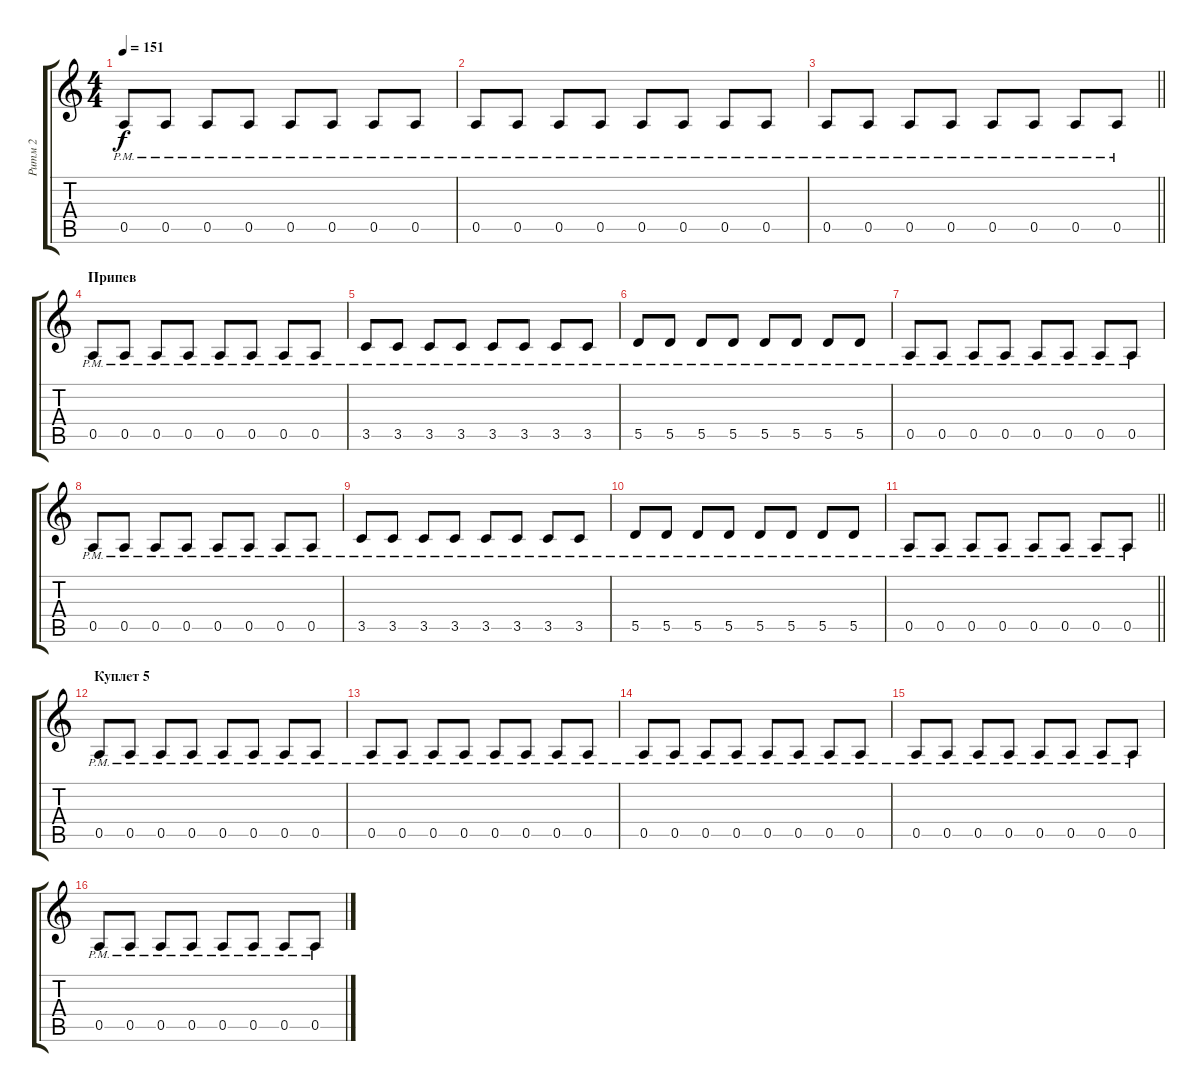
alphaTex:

\track ("Ритм 2" "Ритм 2") {instrument distortionguitar}
\staff {score tabs}
\tuning (E4 B3 G3 D3 A2 E2) {hide}
\ts (4 4)
\tempo 151
\clef g2
\ks c
0.5{pm}.8{dy f} 0.5{pm}.8 0.5{pm}.8 0.5{pm}.8 0.5{pm}.8 0.5{pm}.8 0.5{pm}.8 0.5{pm}.8 |
0.5{pm}.8 0.5{pm}.8 0.5{pm}.8 0.5{pm}.8 0.5{pm}.8 0.5{pm}.8 0.5{pm}.8 0.5{pm}.8 |
\barLineRight lightlight
0.5{pm}.8 0.5{pm}.8 0.5{pm}.8 0.5{pm}.8 0.5{pm}.8 0.5{pm}.8 0.5{pm}.8 0.5{pm}.8 |
\section ("" "Припев")
0.5{pm}.8 0.5{pm}.8 0.5{pm}.8 0.5{pm}.8 0.5{pm}.8 0.5{pm}.8 0.5{pm}.8 0.5{pm}.8 |
3.5{pm}.8 3.5{pm}.8 3.5{pm}.8 3.5{pm}.8 3.5{pm}.8 3.5{pm}.8 3.5{pm}.8 3.5{pm}.8 |
5.5{pm}.8 5.5{pm}.8 5.5{pm}.8 5.5{pm}.8 5.5{pm}.8 5.5{pm}.8 5.5{pm}.8 5.5{pm}.8 |
0.5{pm}.8 0.5{pm}.8 0.5{pm}.8 0.5{pm}.8 0.5{pm}.8 0.5{pm}.8 0.5{pm}.8 0.5{pm}.8 |
0.5{pm}.8 0.5{pm}.8 0.5{pm}.8 0.5{pm}.8 0.5{pm}.8 0.5{pm}.8 0.5{pm}.8 0.5{pm}.8 |
3.5{pm}.8 3.5{pm}.8 3.5{pm}.8 3.5{pm}.8 3.5{pm}.8 3.5{pm}.8 3.5{pm}.8 3.5{pm}.8 |
5.5{pm}.8 5.5{pm}.8 5.5{pm}.8 5.5{pm}.8 5.5{pm}.8 5.5{pm}.8 5.5{pm}.8 5.5{pm}.8 |
\barLineRight lightlight
0.5{pm}.8 0.5{pm}.8 0.5{pm}.8 0.5{pm}.8 0.5{pm}.8 0.5{pm}.8 0.5{pm}.8 0.5{pm}.8 |
\section ("" "Куплет 5")
0.5{pm}.8 0.5{pm}.8 0.5{pm}.8 0.5{pm}.8 0.5{pm}.8 0.5{pm}.8 0.5{pm}.8 0.5{pm}.8 |
0.5{pm}.8 0.5{pm}.8 0.5{pm}.8 0.5{pm}.8 0.5{pm}.8 0.5{pm}.8 0.5{pm}.8 0.5{pm}.8 |
0.5{pm}.8 0.5{pm}.8 0.5{pm}.8 0.5{pm}.8 0.5{pm}.8 0.5{pm}.8 0.5{pm}.8 0.5{pm}.8 |
0.5{pm}.8 0.5{pm}.8 0.5{pm}.8 0.5{pm}.8 0.5{pm}.8 0.5{pm}.8 0.5{pm}.8 0.5{pm}.8 |
0.5{pm}.8 0.5{pm}.8 0.5{pm}.8 0.5{pm}.8 0.5{pm}.8 0.5{pm}.8 0.5{pm}.8 0.5{pm}.8
